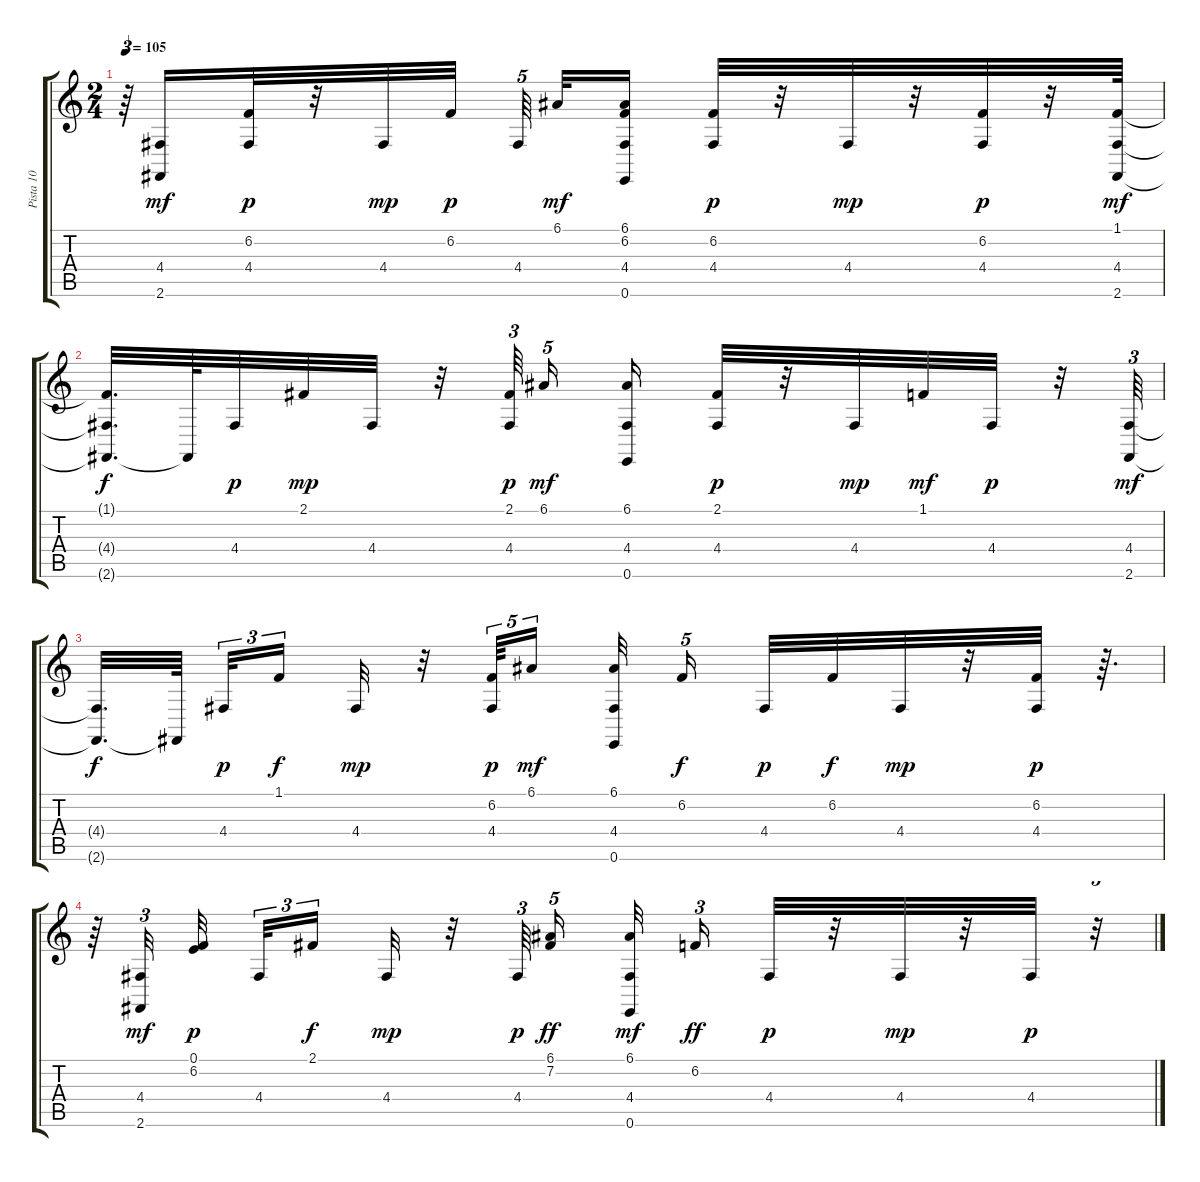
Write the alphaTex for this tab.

\track ("Pista 10" "Pista 10") {instrument drawbarorgan}
\staff {score tabs}
\tuning (E4 B3 G3 D3 A2 E2) {hide}
\ts (2 4)
\tempo 105
\clef g2
\ks c
r.64{tu (3 2) dy p} (4.4 2.6).16{dy mf} (6.2 4.4).32{dy p} r.32 4.4.32{dy mp} 6.2.32{dy p beam splitsecondary} 4.4.64{tu (5 4) beam splitsecondary} 6.1.32{dy mf} (6.1 6.2 4.4 0.6).16 (6.2 4.4).32{dy p} r.32 4.4.32{dy mp} r.32 (6.2 4.4).32{dy p} r.32 (1.1 4.4 2.6).64{dy mf} |
(1.1{t} 4.4{t} 2.6{t}).32{d dy f} 2.6{t}.64 4.4.32{dy p} 2.1.32{dy mp} 4.4.32 r.32 (2.1 4.4).64{tu (3 2) dy p} 6.1.16{tu (5 4) dy mf beam splitsecondary} (6.1 4.4 0.6).16 (2.1 4.4).32{dy p} r.32 4.4.32{dy mp} 1.1.32{dy mf} 4.4.32{dy p} r.32 (4.4 2.6).64{tu (3 2) dy mf} |
(4.4{t} 2.6{t}).32{d dy f} 2.6{t}.64{beam splitsecondary} 4.4.32{tu (3 2) dy p} 1.1.16{tu (3 2) dy f beam splitsecondary} 4.4.32{dy mp} r.32 (6.2 4.4).64{tu (5 4) dy p} 6.1.16{tu (5 4) dy mf} (6.1 4.4 0.6).32{beam splitsecondary} 6.2.16{tu (5 4) dy f beam splitsecondary} 4.4.32{dy p} 6.2.32{dy f} 4.4.32{dy mp} r.32 (6.2 4.4).32{dy p} r.64{d} |
r.64 (4.4 2.6).32{tu (3 2) dy mf beam splitsecondary} (0.1 6.2).32{dy p beam splitsecondary} 4.4.32{tu (3 2)} 2.1.16{tu (3 2) dy f beam splitsecondary} 4.4.32{dy mp} r.32 4.4.64{tu (3 2) dy p} (6.1 7.2).16{tu (5 4) dy ff} (6.1 4.4 0.6).32{dy mf beam splitsecondary} 6.2.16{tu (3 2) dy ff} 4.4.32{dy p} r.32 4.4.32{dy mp} r.32 4.4.32{dy p} r.32{tu (5 4)}
